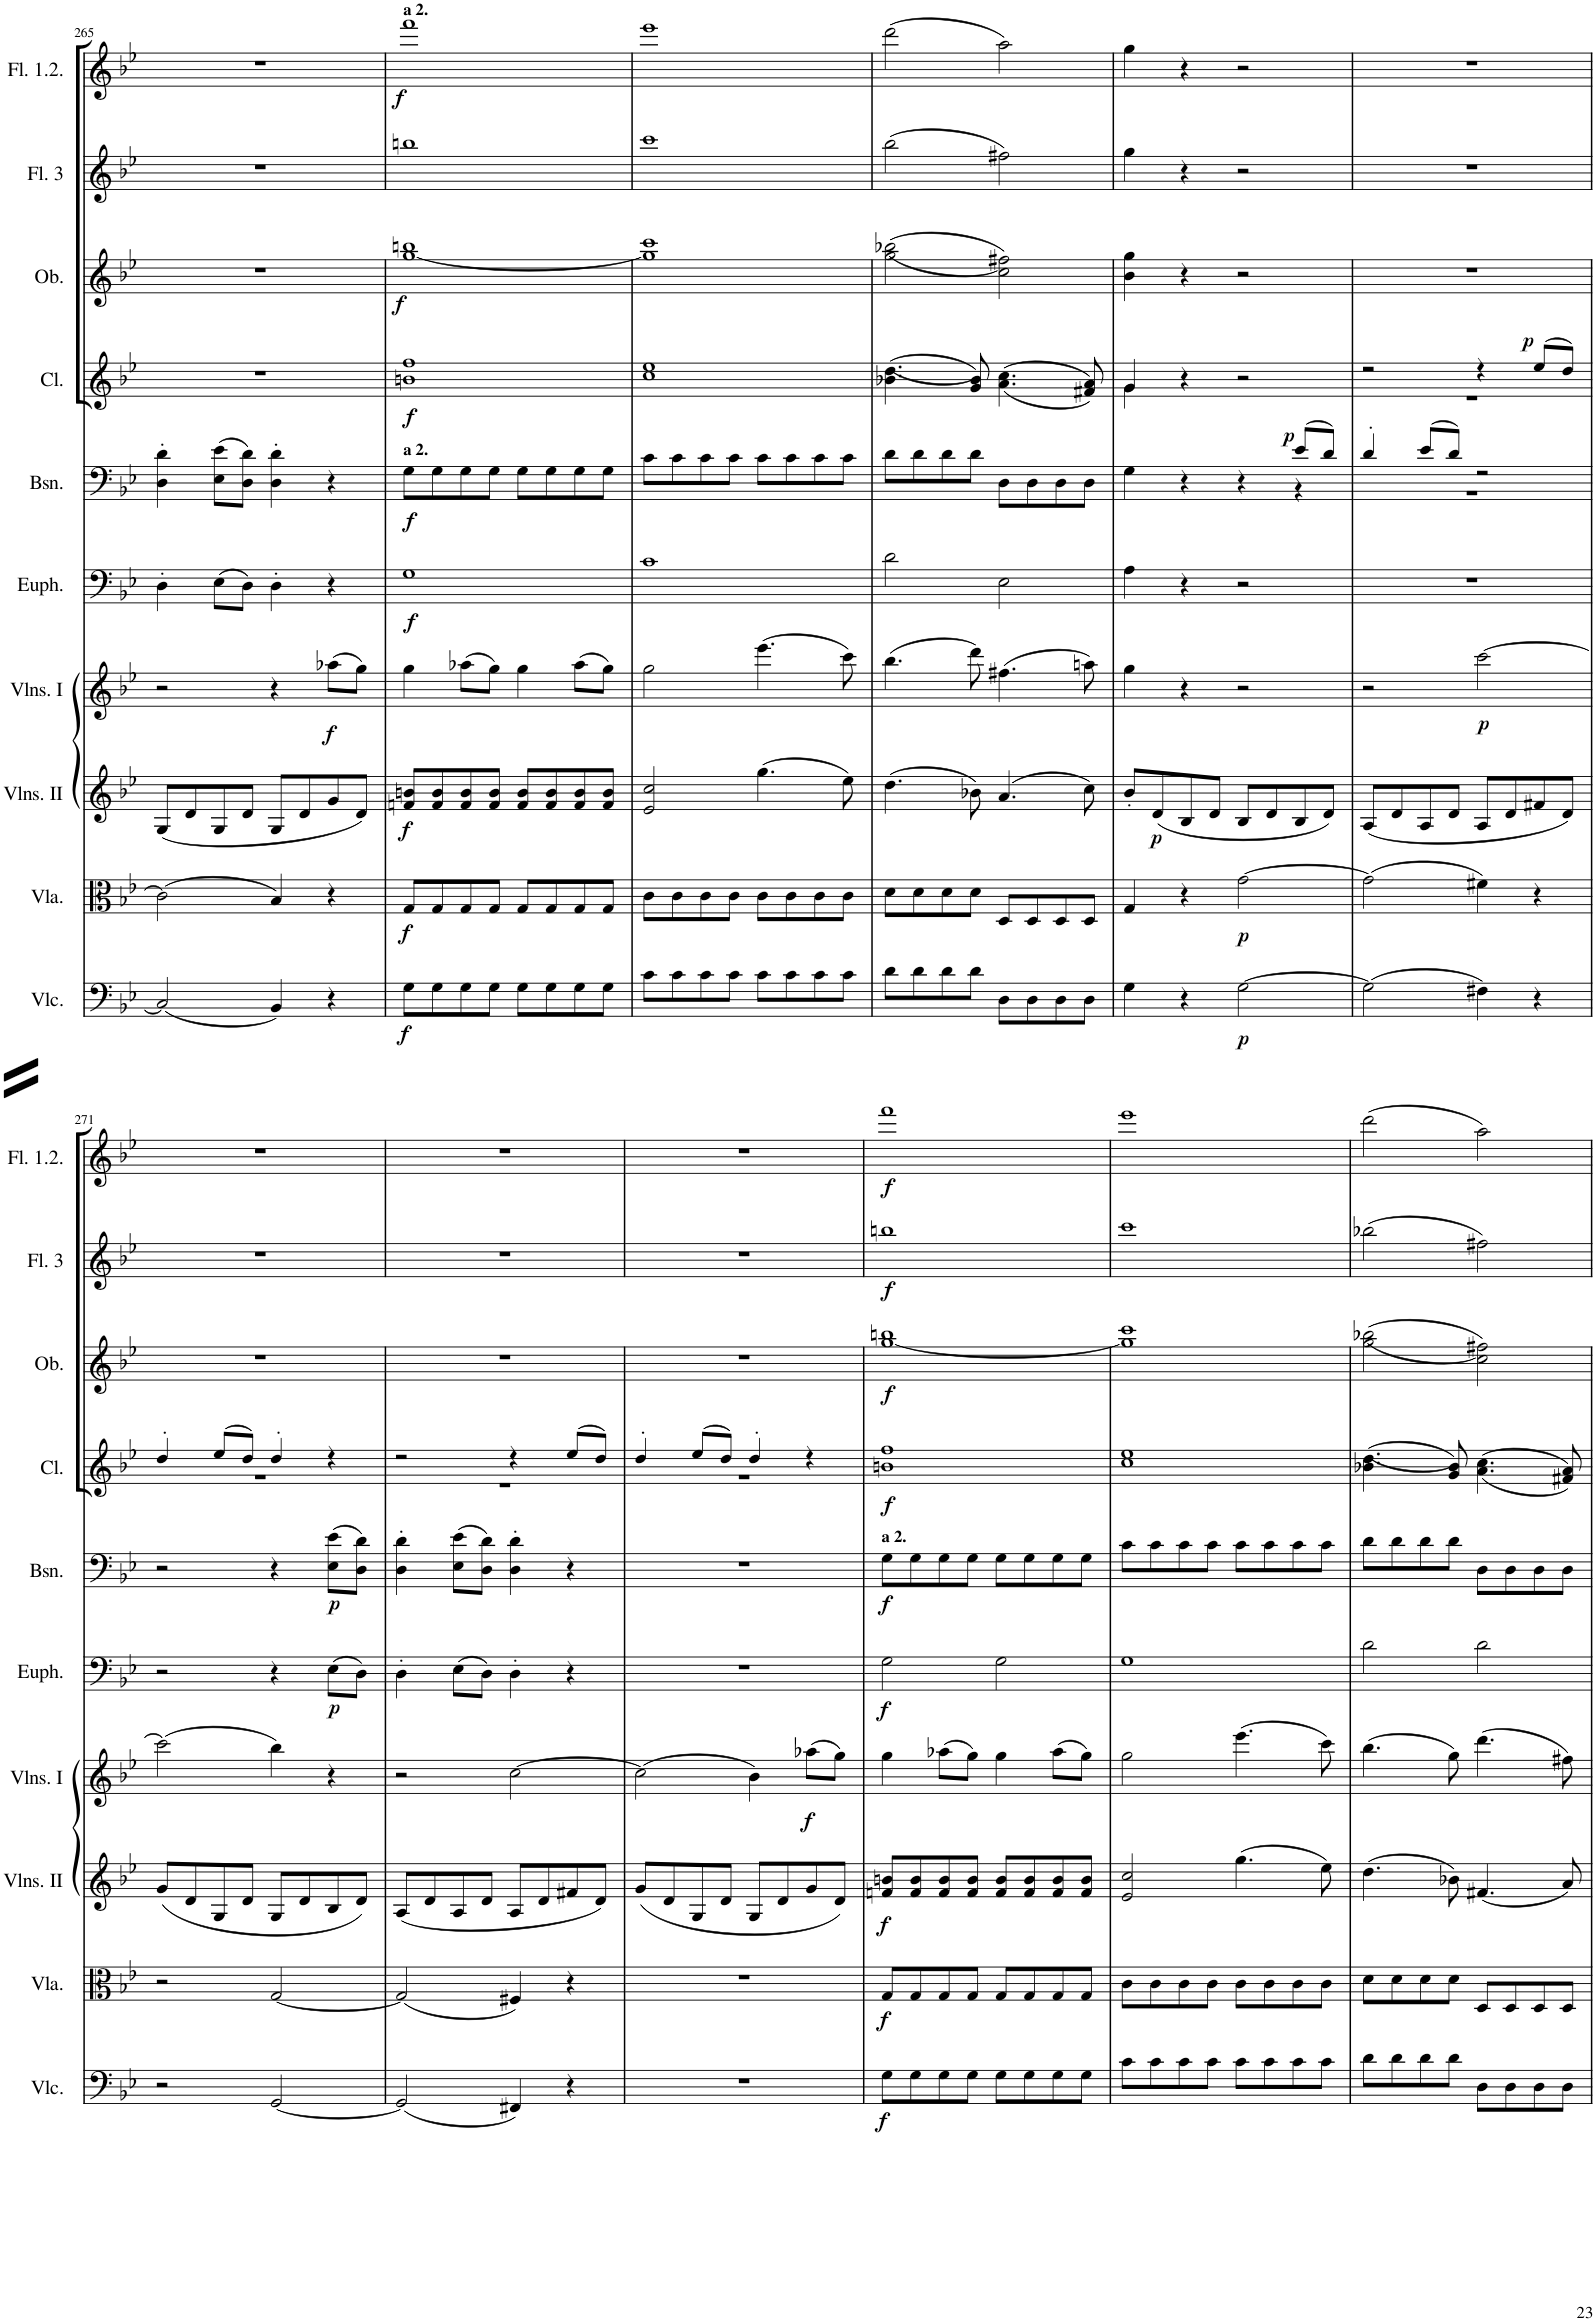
**kern	**dynam	**kern	**dynam	**kern	**dynam	**kern	**dynam	**kern	**text	**text	**kern	**dynam	**kern	**dynam	**kern	**dynam	**kern	**dynam	**kern	**dynam	**kern	**kern	**dynam
*part10	*part10	*part9	*part9	*part8	*part8	*part7	*part7	*part6	*part6	*part6	*part6	*part6	*part5	*part5	*part4	*part4	*part3	*part3	*part2	*part2	*part1	*part1	*part1
*staff12	*staff12	*staff11	*staff11	*staff10	*staff10	*staff9	*staff9	*staff8	*staff8	*staff8	*staff7	*staff7/8	*staff6	*staff6	*staff5	*staff5	*staff4	*staff4	*staff3	*staff3	*staff2	*staff1	*staff1/2
*I"Violoncello.	*	*I"Viola.	*	*I"Violins II	*	*I"Violins I	*	*I"Euphonium	*	*	*	*	*I"Bassoon	*	*I"Clarinetti in B.	*	*I"Oboi.	*	*I"Flute 3	*	*I"Flute 1.2.	*	*
*I'Vlc.	*	*I'Vla.	*	*I'Vlns. II	*	*I'Vlns. I	*	*I'Euph.	*	*	*	*	*I'Bsn.	*	*I'Cl.	*	*I'Ob.	*	*I'Fl. 3	*	*I'Fl. 1.2.	*	*
!!LO:PB:g=z
*clefF4	*	*clefC3	*	*clefG2	*	*clefG2	*	*clefF4	*	*	*clefF4	*	*clefF4	*	*clefG2	*	*clefG2	*	*clefG2	*	*clefG2	*clefG2	*
*	*	*	*	*	*	*	*	*	*	*	*	*	*	*	*Trd1c2	*	*	*	*	*	*	*	*
*k[b-e-]	*	*k[b-e-]	*	*k[b-e-]	*	*k[b-e-]	*	*k[b-e-]	*	*	*k[b-e-]	*	*k[b-e-]	*	*k[b-e-]	*	*k[b-e-]	*	*k[b-e-]	*	*k[b-e-]	*k[b-e-]	*
*M2/2	*	*M2/2	*	*M2/2	*	*M2/2	*	*M2/2	*	*	*M2/2	*	*M2/2	*	*M2/2	*	*M2/2	*	*M2/2	*	*M2/2	*M2/2	*
*met(c|)	*	*met(c|)	*	*met(c|)	*	*met(c|)	*	*met(c|)	*	*	*met(c|)	*	*met(c|)	*	*met(c|)	*	*met(c|)	*	*met(c|)	*	*met(c|)	*met(c|)	*
=265	=265	=265	=265	=265	=265	=265	=265	=265	=265	=265	=265	=265	=265	=265	=265	=265	=265	=265	=265	=265	=265	=265	=265
(2C/]	.	(2c\]	.	(8G/L	.	2r	.	1r	.	.	4D'\	.	4D\' 4d\'	.	1r	.	1r	.	1r	.	1r	1r	.
.	.	.	.	8d/	.	.	.	.	.	.	.	.	.	.	.	.	.	.	.	.	.	.	.
.	.	.	.	8G/	.	.	.	.	.	.	(8E-\L	.	(8E-\ 8e-\L	.	.	.	.	.	.	.	.	.	.
.	.	.	.	8d/J	.	.	.	.	.	.	8D\J)	.	8D\ 8d\J)	.	.	.	.	.	.	.	.	.	.
4BB-/)	.	4B-/)	.	8G/L	.	4r	.	.	.	.	4D'\	.	4D\' 4d\'	.	.	.	.	.	.	.	.	.	.
.	.	.	.	8d/	.	.	.	.	.	.	.	.	.	.	.	.	.	.	.	.	.	.	.
!	!	!	!	!	!	!	!LO:DY:b	!	!	!	!	!	!	!	!	!	!	!	!	!	!	!	!
4r	.	4r	.	8g/	.	(8aa-X\L	f	.	.	.	4r	.	4r	.	.	.	.	.	.	.	.	.	.
.	.	.	.	8d/J)	.	8gg\J)	.	.	.	.	.	.	.	.	.	.	.	.	.	.	.	.	.
=266	=266	=266	=266	=266	=266	=266	=266	=266	=266	=266	=266	=266	=266	=266	=266	=266	=266	=266	=266	=266	=266	=266	=266
!	!	!	!	!	!	!	!	!	!	!	!	!	!	!	!	!	!	!	!	!	!	!LO:TX:a:B:t=a 2.	!
!	!	!	!	!	!	!	!	!	!	!	!	!	!LO:TX:a:B:t=a 2.	!	!	!	!	!	!	!	!	!	!
!	!	!	!	!	!	!	!	!LO:TX:a:B:t=a 2.	!	!	!	!	!	!	!	!	!	!	!	!	!	!	!
!	!LO:DY:b	!	!LO:DY:b	!	!LO:DY:b	!	!	!	!	!	!	!LO:DY:b=2	!	!	!	!	!	!	!	!	!	!	!
!	!	!	!	!	!	!	!	!	!	!	!	!LO:DY:n=1:b	!	!LO:DY:b	!	!LO:DY:b	!	!LO:DY:b	!	!	!	!	!LO:DY:b
8G'\L	f	8G'/L	f	8fn/' 8bn/'L	f	4gg'~\	.	8G'\L	.	.	1G	f f	8G'\L	f	1bn 1ff	f	[1gg 1bbn	f	1bbn	.	1bbn	1fff	f
8G'\	.	8G'/	.	8f/' 8b/'	.	.	.	8G'\	.	.	.	.	8G'\	.	.	.	.	.	.	.	.	.	.
8G'\	.	8G'/	.	8f/' 8b/'	.	(8aa-X\L	.	8G'\	.	.	.	.	8G'\	.	.	.	.	.	.	.	.	.	.
8G'\J	.	8G'/J	.	8f/' 8b/'J	.	8gg\J)	.	8G'\J	.	.	.	.	8G'\J	.	.	.	.	.	.	.	.	.	.
8G'\L	.	8G'/L	.	8f/' 8b/'L	.	4gg'~\	.	8G'\L	.	.	.	.	8G'\L	.	.	.	.	.	.	.	.	.	.
8G'\	.	8G'/	.	8f/' 8b/'	.	.	.	8G'\	.	.	.	.	8G'\	.	.	.	.	.	.	.	.	.	.
8G'\	.	8G'/	.	8f/' 8b/'	.	(8aa-\L	.	8G'\	.	.	.	.	8G'\	.	.	.	.	.	.	.	.	.	.
8G'\J	.	8G'/J	.	8f/' 8b/'J	.	8gg\J)	.	8G'\J	.	.	.	.	8G'\J	.	.	.	.	.	.	.	.	.	.
=267	=267	=267	=267	=267	=267	=267	=267	=267	=267	=267	=267	=267	=267	=267	=267	=267	=267	=267	=267	=267	=267	=267	=267
8c'\L	.	8c'\L	.	2e-/ 2cc/	.	2gg\	.	8c'\L	.	.	1c	.	8c'\L	.	1cc 1ee-	.	1gg] 1ccc	.	1ccc	.	1ccc	1eee-	.
8c'\	.	8c'\	.	.	.	.	.	8c'\	.	.	.	.	8c'\	.	.	.	.	.	.	.	.	.	.
8c'\	.	8c'\	.	.	.	.	.	8c'\	.	.	.	.	8c'\	.	.	.	.	.	.	.	.	.	.
8c'\J	.	8c'\J	.	.	.	.	.	8c'\J	.	.	.	.	8c'\J	.	.	.	.	.	.	.	.	.	.
8c'\L	.	8c'\L	.	(4.gg\	.	(4.eee-\	.	8c'\L	.	.	.	.	8c'\L	.	.	.	.	.	.	.	.	.	.
8c'\	.	8c'\	.	.	.	.	.	8c'\	.	.	.	.	8c'\	.	.	.	.	.	.	.	.	.	.
8c'\	.	8c'\	.	.	.	.	.	8c'\	.	.	.	.	8c'\	.	.	.	.	.	.	.	.	.	.
8c'\J	.	8c'\J	.	8ee-\)	.	8ccc\)	.	8c'\J	.	.	.	.	8c'\J	.	.	.	.	.	.	.	.	.	.
=268	=268	=268	=268	=268	=268	=268	=268	=268	=268	=268	=268	=268	=268	=268	=268	=268	=268	=268	=268	=268	=268	=268	=268
8d'\L	.	8d'\L	.	(4.dd\	.	(4.bb-\	.	8d'\L	.	.	2d'~\	.	8d'\L	.	(<(4.b-X\ 4.dd\	.	((<2gg\ 2bb-X\	.	(2bb-\	.	2bb-	(2ddd\	.
8d'\	.	8d'\	.	.	.	.	.	8d'\	.	.	.	.	8d'\	.	.	.	.	.	.	.	.	.	.
8d'\	.	8d'\	.	.	.	.	.	8d'\	.	.	.	.	8d'\	.	.	.	.	.	.	.	.	.	.
8d'\J	.	8d'\J	.	8b-X\)	.	8ddd\)	.	8d'\J	.	.	.	.	8d'\J	.	8g/ 8b-/))	.	.	.	.	.	.	.	.
8D'\L	.	8D'/L	.	(4.a/	.	(4.ff#X\	.	8D'\L	.	.	2E-'~\	.	8D'\L	.	(<(4.a\ 4.cc\	.	2cc\ 2ff#X\))	.	2ff#X\)	.	2ff#X	2aa\)	.
8D'\	.	8D'/	.	.	.	.	.	8D'\	.	.	.	.	8D'\	.	.	.	.	.	.	.	.	.	.
8D'\	.	8D'/	.	.	.	.	.	8D'\	.	.	.	.	8D'\	.	.	.	.	.	.	.	.	.	.
8D'\J	.	8D'/J	.	8cc\)	.	8aan\)	.	8D'\J	.	.	.	.	8D'\J	.	8f#X/ 8a/))	.	.	.	.	.	.	.	.
=269	=269	=269	=269	=269	=269	=269	=269	=269	=269	=269	=269	=269	=269	=269	=269	=269	=269	=269	=269	=269	=269	=269	=269
*	*	*	*	*	*	*	*	*	*	*	*	*	*^	*	*^	*	*	*	*	*	*	*	*
4G\	.	4G/	.	8b-'/L	.	4gg\	.	4G	.	.	4A\	.	4G\	2.ryy	.	4g/	4g\	.	4b-\ 4gg\	.	4gg\	.	4gg	4gg\	.
!	!	!	!	!	!LO:DY:b	!	!	!	!	!	!	!	!	!	!	!	!	!	!	!	!	!	!	!	!
.	.	.	.	(8d/	p	.	.	.	.	.	.	.	.	.	.	.	.	.	.	.	.	.	.	.	.
4r	.	4r	.	8B-/	.	4r	.	4r	.	.	4r	.	4r	.	.	4r	2.ryy	.	4r	.	4r	.	4r	4r	.
.	.	.	.	8d/J	.	.	.	.	.	.	.	.	.	.	.	.	.	.	.	.	.	.	.	.	.
!	!LO:DY:b	!	!LO:DY:b	!	!	!	!	!	!	!	!	!	!	!	!	!	!	!	!	!	!	!	!	!	!
[2G\	p	[2g\	p	8B-/L	.	2r	.	2r	.	.	2r	.	4r	.	.	2r	.	.	2r	.	2r	.	2r	2r	.
.	.	.	.	8d/	.	.	.	.	.	.	.	.	.	.	.	.	.	.	.	.	.	.	.	.	.
!	!	!	!	!	!	!	!	!	!	!	!	!	!	!	!LO:DY:a	!	!	!	!	!	!	!	!	!	!
.	.	.	.	8B-/	.	.	.	.	.	.	.	.	(8e-/L	4r	p	.	.	.	.	.	.	.	.	.	.
.	.	.	.	8d/J)	.	.	.	.	.	.	.	.	8d/J)	.	.	.	.	.	.	.	.	.	.	.	.
=270	=270	=270	=270	=270	=270	=270	=270	=270	=270	=270	=270	=270	=270	=270	=270	=270	=270	=270	=270	=270	=270	=270	=270	=270	=270
!	!	!	!	!	!	!	!	!LO:TX:a:t=Hn.	!	!	!	!	!	!	!	!	!	!	!	!	!	!	!	!	!
!	!	!	!	!	!	!	!	!	!	!	!	!LO:DY:b=2	!	!	!	!	!	!	!	!	!	!	!	!	!
(2G\]	.	(2g\]	.	(8A/L	.	2r	.	[1D	.	.	1r	p	4d'/	1r	.	2r	1r	.	1r	.	1r	.	1r	1r	.
.	.	.	.	8d/	.	.	.	.	.	.	.	.	.	.	.	.	.	.	.	.	.	.	.	.	.
.	.	.	.	8A/	.	.	.	.	.	.	.	.	(8e-/L	.	.	.	.	.	.	.	.	.	.	.	.
.	.	.	.	8d/J	.	.	.	.	.	.	.	.	8d/J)	.	.	.	.	.	.	.	.	.	.	.	.
!	!	!	!	!	!	!	!LO:DY:b	!	!	!	!	!	!	!	!	!	!	!	!	!	!	!	!	!	!
4F#X\)	.	4f#X\)	.	8A/L	.	[2ccc\	p	.	.	.	.	.	2r	.	.	4r	.	.	.	.	.	.	.	.	.
.	.	.	.	8d/	.	.	.	.	.	.	.	.	.	.	.	.	.	.	.	.	.	.	.	.	.
!	!	!	!	!	!	!	!	!	!	!	!	!	!	!	!	!	!	!LO:DY:a	!	!	!	!	!	!	!
4r	.	4r	.	8f#X/	.	.	.	.	.	.	.	.	.	.	.	(8ee-/L	.	p	.	.	.	.	.	.	.
.	.	.	.	8d/J)	.	.	.	.	.	.	.	.	.	.	.	8dd/J)	.	.	.	.	.	.	.	.	.
*	*	*	*	*	*	*	*	*	*	*	*	*	*v	*v	*	*	*	*	*	*	*	*	*	*	*
!!LO:LB:g=z
=271	=271	=271	=271	=271	=271	=271	=271	=271	=271	=271	=271	=271	=271	=271	=271	=271	=271	=271	=271	=271	=271	=271	=271	=271
2r	.	2r	.	(8g/L	.	(2ccc\]	.	1D_	.	.	2r	.	2r	.	4dd'/	1r	.	1r	.	1r	.	1r	1r	.
.	.	.	.	8d/	.	.	.	.	.	.	.	.	.	.	.	.	.	.	.	.	.	.	.	.
.	.	.	.	8G/	.	.	.	.	.	.	.	.	.	.	(8ee-/L	.	.	.	.	.	.	.	.	.
.	.	.	.	8d/J	.	.	.	.	.	.	.	.	.	.	8dd/J)	.	.	.	.	.	.	.	.	.
[2GG/	.	[2G/	.	8G/L	.	4bb-\)	.	.	.	.	4r	.	4r	.	4dd'/	.	.	.	.	.	.	.	.	.
.	.	.	.	8d/	.	.	.	.	.	.	.	.	.	.	.	.	.	.	.	.	.	.	.	.
!	!	!	!	!	!	!	!	!	!	!	!	!LO:DY:b	!	!LO:DY:b	!	!	!	!	!	!	!	!	!	!
.	.	.	.	8B-/	.	4r	.	.	.	.	(8E-\L	p	(8E-\ 8e-\L	p	4r	.	.	.	.	.	.	.	.	.
.	.	.	.	8d/J)	.	.	.	.	.	.	8D\J)	.	8D\ 8d\J)	.	.	.	.	.	.	.	.	.	.	.
=272	=272	=272	=272	=272	=272	=272	=272	=272	=272	=272	=272	=272	=272	=272	=272	=272	=272	=272	=272	=272	=272	=272	=272	=272
(2GG/]	.	(2G/]	.	(8A/L	.	2r	.	1D_	.	.	4D'\	.	4D\' 4d\'	.	2r	1r	.	1r	.	1r	.	1r	1r	.
.	.	.	.	8d/	.	.	.	.	.	.	.	.	.	.	.	.	.	.	.	.	.	.	.	.
.	.	.	.	8A/	.	.	.	.	.	.	(8E-\L	.	(8E-\ 8e-\L	.	.	.	.	.	.	.	.	.	.	.
.	.	.	.	8d/J	.	.	.	.	.	.	8D\J)	.	8D\ 8d\J)	.	.	.	.	.	.	.	.	.	.	.
4FF#X/)	.	4F#X/)	.	8A/L	.	[2cc\	.	.	.	.	4D'\	.	4D\' 4d\'	.	4r	.	.	.	.	.	.	.	.	.
.	.	.	.	8d/	.	.	.	.	.	.	.	.	.	.	.	.	.	.	.	.	.	.	.	.
4r	.	4r	.	8f#X/	.	.	.	.	.	.	4r	.	4r	.	(8ee-/L	.	.	.	.	.	.	.	.	.
.	.	.	.	8d/J)	.	.	.	.	.	.	.	.	.	.	8dd/J)	.	.	.	.	.	.	.	.	.
=273	=273	=273	=273	=273	=273	=273	=273	=273	=273	=273	=273	=273	=273	=273	=273	=273	=273	=273	=273	=273	=273	=273	=273	=273
1r	.	1r	.	(8g/L	.	(2cc\]	.	1D]	.	.	1r	.	1r	.	4dd'/	1r	.	1r	.	1r	.	1r	1r	.
.	.	.	.	8d/	.	.	.	.	.	.	.	.	.	.	.	.	.	.	.	.	.	.	.	.
.	.	.	.	8G/	.	.	.	.	.	.	.	.	.	.	(8ee-/L	.	.	.	.	.	.	.	.	.
.	.	.	.	8d/J	.	.	.	.	.	.	.	.	.	.	8dd/J)	.	.	.	.	.	.	.	.	.
.	.	.	.	8G/L	.	4b-\)	.	.	.	.	.	.	.	.	4dd'/	.	.	.	.	.	.	.	.	.
.	.	.	.	8d/	.	.	.	.	.	.	.	.	.	.	.	.	.	.	.	.	.	.	.	.
!	!	!	!	!	!	!	!LO:DY:b	!	!	!	!	!	!	!	!	!	!	!	!	!	!	!	!	!
.	.	.	.	8g/	.	(8aa-X\L	f	.	.	.	.	.	.	.	4r	.	.	.	.	.	.	.	.	.
.	.	.	.	8d/J)	.	8gg\J)	.	.	.	.	.	.	.	.	.	.	.	.	.	.	.	.	.	.
*	*	*	*	*	*	*	*	*	*	*	*	*	*	*	*v	*v	*	*	*	*	*	*	*	*
=274	=274	=274	=274	=274	=274	=274	=274	=274	=274	=274	=274	=274	=274	=274	=274	=274	=274	=274	=274	=274	=274	=274	=274
!	!	!	!	!	!	!	!	!	!	!	!	!	!LO:TX:a:B:t=a 2.	!	!	!	!	!	!	!	!	!	!
!	!	!	!	!	!	!	!	!LO:TX:a:t=Hn.	!	!	!	!	!	!	!	!	!	!	!	!	!	!	!
!	!LO:DY:b	!	!LO:DY:b	!	!LO:DY:b	!	!	!	!	!	!	!LO:DY:b=2	!	!	!	!	!	!	!	!	!	!	!
!	!	!	!	!	!	!	!	!	!	!	!	!LO:DY:n=1:b	!	!LO:DY:b	!	!LO:DY:b	!	!LO:DY:b	!	!LO:DY:b	!	!	!LO:DY:b=2
!	!	!	!	!	!	!	!	!	!	!	!	!	!	!	!	!	!	!	!	!	!	!	!LO:DY:n=1:b
8G'\L	f	8G'/L	f	8fn/ 8bn/L	f	4gg'~\	.	8G'\L	.	.	2G'~\	f f	8G'\L	f	1bn 1ff	f	[1gg 1bbn	f	1bbn	f	1bbn	1fff	f f
8G'\	.	8G'/	.	8f/ 8b/	.	.	.	8G'\	.	.	.	.	8G'\	.	.	.	.	.	.	.	.	.	.
8G'\	.	8G'/	.	8f/ 8b/	.	(8aa-X\L	.	8G'\	.	.	.	.	8G'\	.	.	.	.	.	.	.	.	.	.
8G'\J	.	8G'/J	.	8f/ 8b/J	.	8gg\J)	.	8G'\J	.	.	.	.	8G'\J	.	.	.	.	.	.	.	.	.	.
8G'\L	.	8G'/L	.	8f/ 8b/L	.	4gg'~\	.	8G'\L	.	.	2G'~\	.	8G'\L	.	.	.	.	.	.	.	.	.	.
8G'\	.	8G'/	.	8f/ 8b/	.	.	.	8G'\	.	.	.	.	8G'\	.	.	.	.	.	.	.	.	.	.
8G'\	.	8G'/	.	8f/ 8b/	.	(8aa-\L	.	8G'\	.	.	.	.	8G'\	.	.	.	.	.	.	.	.	.	.
8G'\J	.	8G'/J	.	8f/ 8b/J	.	8gg\J)	.	8G'\J	.	.	.	.	8G'\J	.	.	.	.	.	.	.	.	.	.
=275	=275	=275	=275	=275	=275	=275	=275	=275	=275	=275	=275	=275	=275	=275	=275	=275	=275	=275	=275	=275	=275	=275	=275
8c'\L	.	8c'\L	.	2e-/ 2cc/	.	2gg\	.	8c'\L	.	.	1G	.	8c'\L	.	1cc 1ee-	.	1gg] 1ccc	.	1ccc	.	1ccc	1eee-	.
8c'\	.	8c'\	.	.	.	.	.	8c'\	.	.	.	.	8c'\	.	.	.	.	.	.	.	.	.	.
8c'\	.	8c'\	.	.	.	.	.	8c'\	.	.	.	.	8c'\	.	.	.	.	.	.	.	.	.	.
8c'\J	.	8c'\J	.	.	.	.	.	8c'\J	.	.	.	.	8c'\J	.	.	.	.	.	.	.	.	.	.
8c'\L	.	8c'\L	.	(4.gg\	.	(4.eee-\	.	8c'\L	.	.	.	.	8c'\L	.	.	.	.	.	.	.	.	.	.
8c'\	.	8c'\	.	.	.	.	.	8c'\	.	.	.	.	8c'\	.	.	.	.	.	.	.	.	.	.
8c'\	.	8c'\	.	.	.	.	.	8c'\	.	.	.	.	8c'\	.	.	.	.	.	.	.	.	.	.
8c'\J	.	8c'\J	.	8ee-\)	.	8ccc\)	.	8c'\J	.	.	.	.	8c'\J	.	.	.	.	.	.	.	.	.	.
=276	=276	=276	=276	=276	=276	=276	=276	=276	=276	=276	=276	=276	=276	=276	=276	=276	=276	=276	=276	=276	=276	=276	=276
8d'\L	.	8d'\L	.	(4.dd\	.	(4.bb-\	.	8d'\L	.	.	2d'~\	.	8d'\L	.	((<4.b-X\ 4.dd\	.	(<(2gg\ 2bb-X\	.	(2bb-X\	.	2bb-X	(2ddd\	.
8d'\	.	8d'\	.	.	.	.	.	8d'\	.	.	.	.	8d'\	.	.	.	.	.	.	.	.	.	.
8d'\	.	8d'\	.	.	.	.	.	8d'\	.	.	.	.	8d'\	.	.	.	.	.	.	.	.	.	.
8d'\J	.	8d'\J	.	8b-X\)	.	8gg\)	.	8d'\J	.	.	.	.	8d'\J	.	8g/ 8b-/))	.	.	.	.	.	.	.	.
8D'\L	.	8D'/L	.	(4.f#X/	.	(4.ddd\	.	8D'\L	.	.	2d'~\	.	8D'\L	.	(<(4.a\ 4.cc\	.	2cc\ 2ff#X\))	.	2ff#X\)	.	2ff#X	2aa\)	.
8D'\	.	8D'/	.	.	.	.	.	8D'\	.	.	.	.	8D'\	.	.	.	.	.	.	.	.	.	.
8D'\	.	8D'/	.	.	.	.	.	8D'\	.	.	.	.	8D'\	.	.	.	.	.	.	.	.	.	.
8D'\J	.	8D'/J	.	8a/)	.	8ff#X\)	.	8D'\J	.	.	.	.	8D'\J	.	8f#X/ 8a/))	.	.	.	.	.	.	.	.
=	=	=	=	=	=	=	=	=	=	=	=	=	=	=	=	=	=	=	=	=	=	=	=
*-	*-	*-	*-	*-	*-	*-	*-	*-	*-	*-	*-	*-	*-	*-	*-	*-	*-	*-	*-	*-	*-	*-	*-
